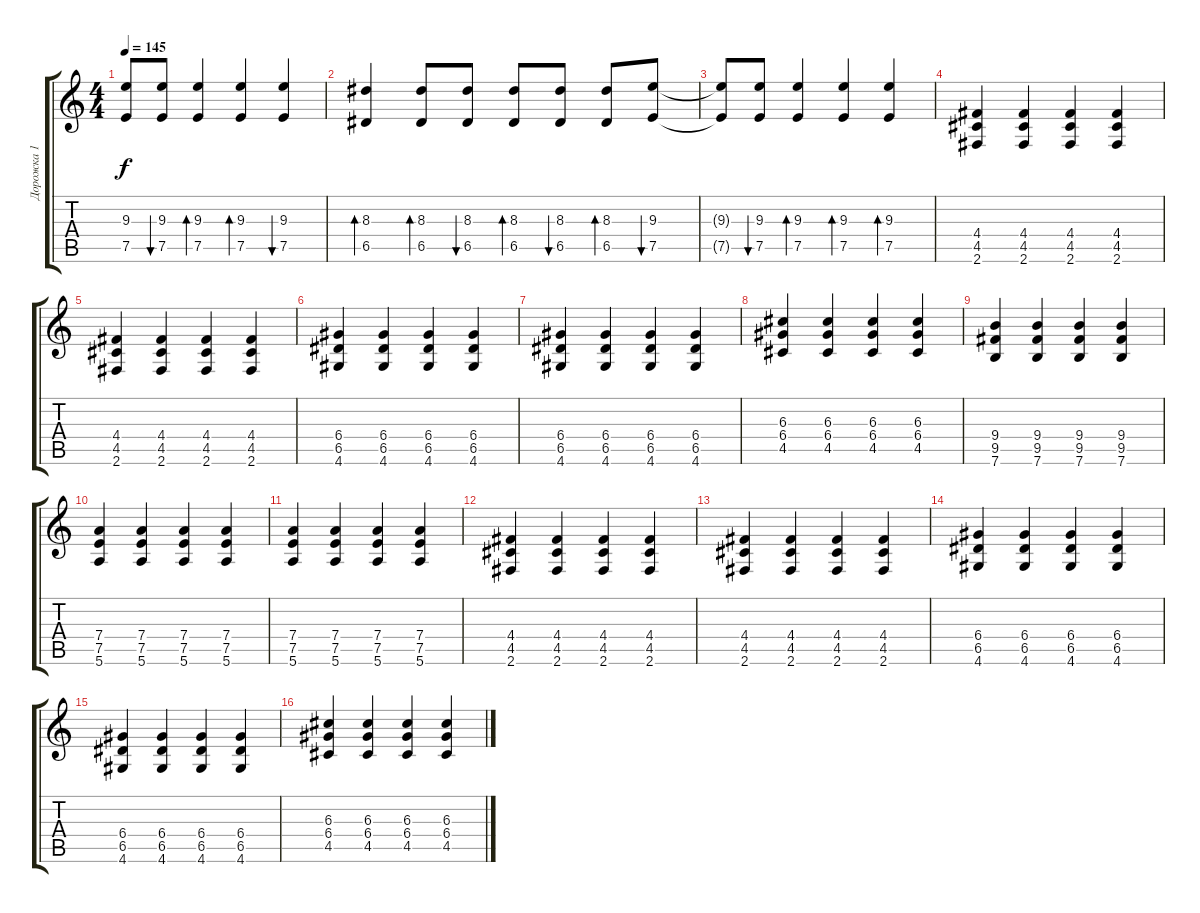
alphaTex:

\track ("Дорожка 1" "Дорожка 1") {instrument overdrivenguitar}
\staff {score tabs}
\tuning (E4 B3 G3 D3 A2 E2) {hide}
\ts (4 4)
\tempo 145
\clef g2
\ks c
(9.3{t} 7.5{t}).8{dy f} (9.3 7.5).8{bu 60} (9.3 7.5).4{bd 60} (9.3 7.5).4{bd 60} (9.3 7.5).4{bu 60} |
(8.3 6.5).4{bd 60} (8.3 6.5).8{bd 60} (8.3 6.5).8{bu 60} (8.3 6.5).8{bd 60} (8.3 6.5).8{bu 60} (8.3 6.5).8{bd 60} (9.3 7.5).8{bu 60} |
(9.3{t} 7.5{t}).8 (9.3 7.5).8{bu 60} (9.3 7.5).4{bd 60} (9.3 7.5).4{bd 60} (9.3 7.5).4{bd 60} |
(4.4 4.5 2.6).4 (4.4 4.5 2.6).4 (4.4 4.5 2.6).4 (4.4 4.5 2.6).4 |
(4.4 4.5 2.6).4 (4.4 4.5 2.6).4 (4.4 4.5 2.6).4 (4.4 4.5 2.6).4 |
(6.4 6.5 4.6).4 (6.4 6.5 4.6).4 (6.4 6.5 4.6).4 (6.4 6.5 4.6).4 |
(6.4 6.5 4.6).4 (6.4 6.5 4.6).4 (6.4 6.5 4.6).4 (6.4 6.5 4.6).4 |
(6.3 6.4 4.5).4 (6.3 6.4 4.5).4 (6.3 6.4 4.5).4 (6.3 6.4 4.5).4 |
(9.4 9.5 7.6).4 (9.4 9.5 7.6).4 (9.4 9.5 7.6).4 (9.4 9.5 7.6).4 |
(7.4 7.5 5.6).4 (7.4 7.5 5.6).4 (7.4 7.5 5.6).4 (7.4 7.5 5.6).4 |
(7.4 7.5 5.6).4 (7.4 7.5 5.6).4 (7.4 7.5 5.6).4 (7.4 7.5 5.6).4 |
(4.4 4.5 2.6).4 (4.4 4.5 2.6).4 (4.4 4.5 2.6).4 (4.4 4.5 2.6).4 |
(4.4 4.5 2.6).4 (4.4 4.5 2.6).4 (4.4 4.5 2.6).4 (4.4 4.5 2.6).4 |
(6.4 6.5 4.6).4 (6.4 6.5 4.6).4 (6.4 6.5 4.6).4 (6.4 6.5 4.6).4 |
(6.4 6.5 4.6).4 (6.4 6.5 4.6).4 (6.4 6.5 4.6).4 (6.4 6.5 4.6).4 |
(6.3 6.4 4.5).4 (6.3 6.4 4.5).4 (6.3 6.4 4.5).4 (6.3 6.4 4.5).4
